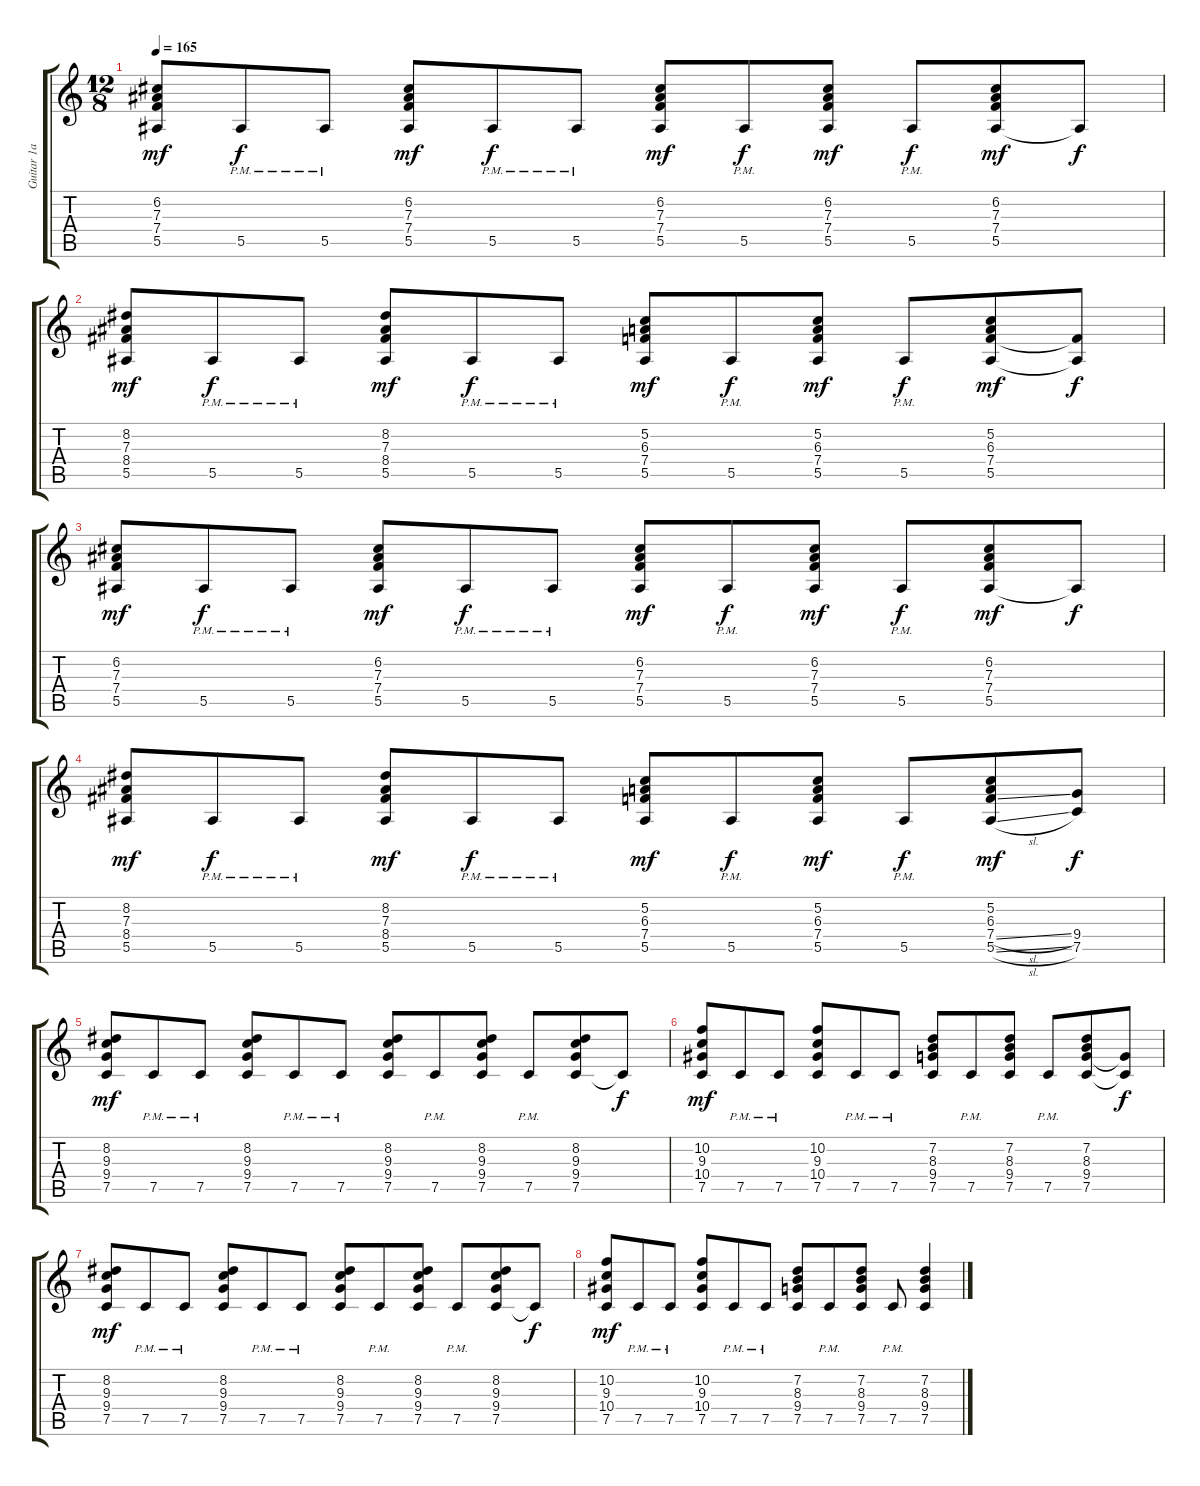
\track ("Guitar 1a" "Guitar 1a") {instrument distortionguitar}
\staff {score tabs}
\tuning (C4 G3 Eb3 Bb2 F2 C2) {hide}
\ts (12 8)
\section ("" "")
\tempo 165
\clef g2
\ks c
(6.2 7.3 7.4 5.5).8{dy mf} 5.5{pm}.8{dy f} 5.5{pm}.8 (6.2 7.3 7.4 5.5).8{dy mf} 5.5{pm}.8{dy f} 5.5{pm}.8 (6.2 7.3 7.4 5.5).8{dy mf} 5.5{pm}.8{dy f} (6.2 7.3 7.4 5.5).8{dy mf} 5.5{pm}.8{dy f} (6.2 7.3 7.4 5.5).8{dy mf} 5.5{t}.8{dy f} |
(8.2 7.3 8.4 5.5).8{dy mf} 5.5{pm}.8{dy f} 5.5{pm}.8 (8.2 7.3 8.4 5.5).8{dy mf} 5.5{pm}.8{dy f} 5.5{pm}.8 (5.2 6.3 7.4 5.5).8{dy mf} 5.5{pm}.8{dy f} (5.2 6.3 7.4 5.5).8{dy mf} 5.5{pm}.8{dy f} (5.2 6.3 7.4 5.5).8{dy mf} (7.4{t} 5.5{t}).8{dy f} |
(6.2 7.3 7.4 5.5).8{dy mf} 5.5{pm}.8{dy f} 5.5{pm}.8 (6.2 7.3 7.4 5.5).8{dy mf} 5.5{pm}.8{dy f} 5.5{pm}.8 (6.2 7.3 7.4 5.5).8{dy mf} 5.5{pm}.8{dy f} (6.2 7.3 7.4 5.5).8{dy mf} 5.5{pm}.8{dy f} (6.2 7.3 7.4 5.5).8{dy mf} 5.5{t}.8{dy f} |
(8.2 7.3 8.4 5.5).8{dy mf} 5.5{pm}.8{dy f} 5.5{pm}.8 (8.2 7.3 8.4 5.5).8{dy mf} 5.5{pm}.8{dy f} 5.5{pm}.8 (5.2 6.3 7.4 5.5).8{dy mf} 5.5{pm}.8{dy f} (5.2 6.3 7.4 5.5).8{dy mf} 5.5{pm}.8{dy f} (5.2 6.3 7.4{sl} 5.5{sl}).8{dy mf} (9.4 7.5).8{dy f} |
(8.2 9.3 9.4 7.5).8{dy mf} 7.5{pm}.8 7.5{pm}.8 (8.2 9.3 9.4 7.5).8 7.5{pm}.8 7.5{pm}.8 (8.2 9.3 9.4 7.5).8 7.5{pm}.8 (8.2 9.3 9.4 7.5).8 7.5{pm}.8 (8.2 9.3 9.4 7.5).8 7.5{t}.8{dy f} |
(10.2 9.3 10.4 7.5).8{dy mf} 7.5{pm}.8 7.5{pm}.8 (10.2 9.3 10.4 7.5).8 7.5{pm}.8 7.5{pm}.8 (7.2 8.3 9.4 7.5).8 7.5{pm}.8 (7.2 8.3 9.4 7.5).8 7.5{pm}.8 (7.2 8.3 9.4 7.5).8 (9.4{t} 7.5{t}).8{dy f} |
(8.2 9.3 9.4 7.5).8{dy mf} 7.5{pm}.8 7.5{pm}.8 (8.2 9.3 9.4 7.5).8 7.5{pm}.8 7.5{pm}.8 (8.2 9.3 9.4 7.5).8 7.5{pm}.8 (8.2 9.3 9.4 7.5).8 7.5{pm}.8 (8.2 9.3 9.4 7.5).8 7.5{t}.8{dy f} |
(10.2 9.3 10.4 7.5).8{dy mf} 7.5{pm}.8 7.5{pm}.8 (10.2 9.3 10.4 7.5).8 7.5{pm}.8 7.5{pm}.8 (7.2 8.3 9.4 7.5).8 7.5{pm}.8 (7.2 8.3 9.4 7.5).8 7.5{pm}.8 (7.2 8.3 9.4 7.5).4
